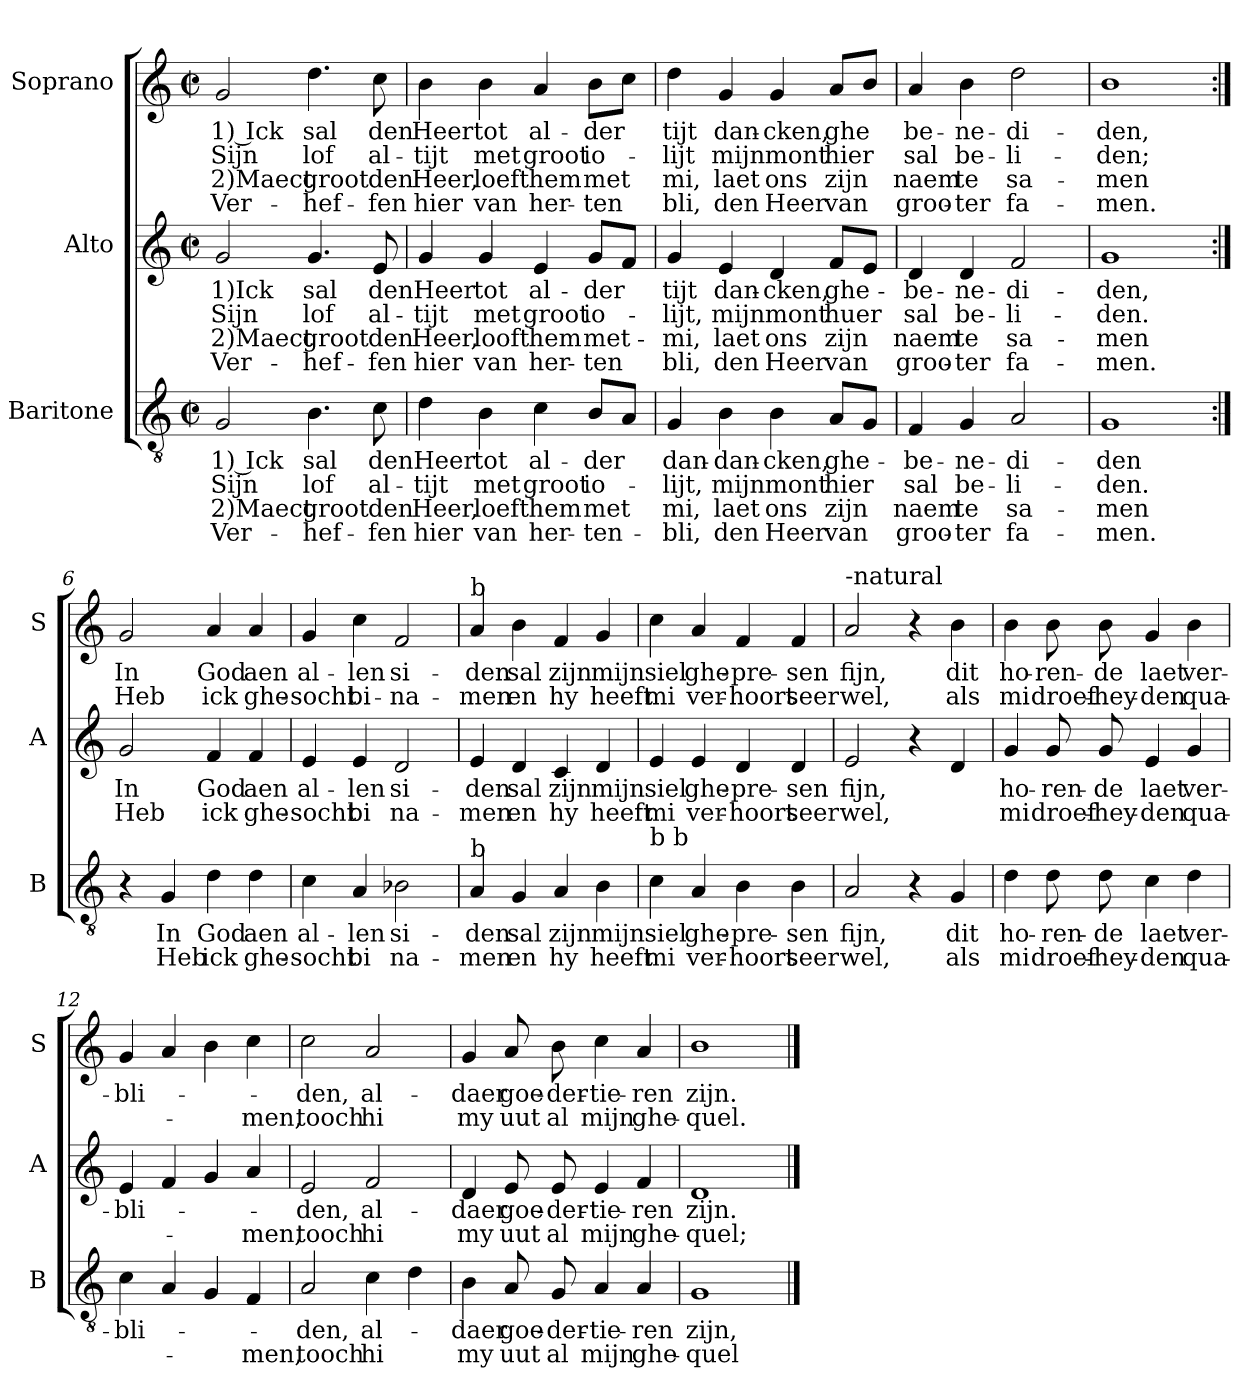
**kern	**text	**text	**text	**text	**kern	**text	**text	**text	**text	**kern	**text	**text	**text	**text
*part3	*part3	*part3	*part3	*part3	*part2	*part2	*part2	*part2	*part2	*part1	*part1	*part1	*part1	*part1
*staff3	*staff3	*staff3	*staff3	*staff3	*staff2	*staff2	*staff2	*staff2	*staff2	*staff1	*staff1	*staff1	*staff1	*staff1
*I"Baritone	*	*	*	*	*I"Alto	*	*	*	*	*I"Soprano	*	*	*	*
*I'B	*	*	*	*	*I'A	*	*	*	*	*I'S	*	*	*	*
*clefGv2	*	*	*	*	*clefG2	*	*	*	*	*clefG2	*	*	*	*
*k[]	*	*	*	*	*k[]	*	*	*	*	*k[]	*	*	*	*
*C:	*	*	*	*	*C:	*	*	*	*	*C:	*	*	*	*
*M2/2	*	*	*	*	*M2/2	*	*	*	*	*M2/2	*	*	*	*
*met(c|)	*	*	*	*	*met(c|)	*	*	*	*	*met(c|)	*	*	*	*
=1	=1	=1	=1	=1	=1	=1	=1	=1	=1	=1	=1	=1	=1	=1
!	!LO:LY:b	!LO:LY:b	!LO:LY:b	!LO:LY:b	!	!LO:LY:b	!LO:LY:b	!LO:LY:b	!LO:LY:b	!	!LO:LY:b	!LO:LY:b	!LO:LY:b	!LO:LY:b
2G/	1) Ick	Sijn	2)Maect	Ver-	2g/	1)Ick	Sijn	2)Maect	Ver-	2g/	1) Ick	Sijn	2)Maect	Ver-
!	!LO:LY:b	!LO:LY:b	!LO:LY:b	!LO:LY:b	!	!LO:LY:b	!LO:LY:b	!LO:LY:b	!LO:LY:b	!	!LO:LY:b	!LO:LY:b	!LO:LY:b	!LO:LY:b
4.B\	sal	lof	groot	-hef-	4.g/	sal	lof	groot	-hef-	4.dd\	sal	lof	groot	-hef-
!	!LO:LY:b	!LO:LY:b	!LO:LY:b	!LO:LY:b	!	!LO:LY:b	!LO:LY:b	!LO:LY:b	!LO:LY:b	!	!LO:LY:b	!LO:LY:b	!LO:LY:b	!LO:LY:b
8c\	den	al-	den	-fen	8e/	den	al-	den	-fen	8cc\	den	al-	den	-fen
=2	=2	=2	=2	=2	=2	=2	=2	=2	=2	=2	=2	=2	=2	=2
!	!LO:LY:b	!LO:LY:b	!LO:LY:b	!LO:LY:b	!	!LO:LY:b	!LO:LY:b	!LO:LY:b	!LO:LY:b	!	!LO:LY:b	!LO:LY:b	!LO:LY:b	!LO:LY:b
4d\	Heer	-tijt	Heer,	hier	4g/	Heer	-tijt	Heer,	hier	4b\	Heer	-tijt	Heer,	hier
!	!LO:LY:b	!LO:LY:b	!LO:LY:b	!LO:LY:b	!	!LO:LY:b	!LO:LY:b	!LO:LY:b	!LO:LY:b	!	!LO:LY:b	!LO:LY:b	!LO:LY:b	!LO:LY:b
4B\	tot	met	loeft	van	4g/	tot	met	looft	van	4b\	tot	met	loeft	van
!	!LO:LY:b	!LO:LY:b	!LO:LY:b	!LO:LY:b	!	!LO:LY:b	!LO:LY:b	!LO:LY:b	!LO:LY:b	!	!LO:LY:b	!LO:LY:b	!LO:LY:b	!LO:LY:b
4c\	al-	groot	hem	her-	4e/	al-	groot	hem	her-	4a/	al-	groot	hem	her-
!	!LO:LY:b	!LO:LY:b	!LO:LY:b	!LO:LY:b	!	!LO:LY:b	!LO:LY:b	!LO:LY:b	!LO:LY:b	!	!LO:LY:b	!LO:LY:b	!LO:LY:b	!LO:LY:b
8B/L	-der	io-	met	-ten-	8g/L	-der	io-	met-	-ten	8b\L	-der	io-	met	-ten
8A/J	.	.	.	.	8f/J	.	.	.	.	8cc\J	.	.	.	.
=3	=3	=3	=3	=3	=3	=3	=3	=3	=3	=3	=3	=3	=3	=3
!	!LO:LY:b	!LO:LY:b	!LO:LY:b	!LO:LY:b	!	!LO:LY:b	!LO:LY:b	!LO:LY:b	!LO:LY:b	!	!LO:LY:b	!LO:LY:b	!LO:LY:b	!LO:LY:b
4G/	dan-	-lijt,	mi,	-bli,	4g/	tijt	-lijt,	-mi,	bli,	4dd\	tijt	-lijt	mi,	bli,
!	!LO:LY:b	!LO:LY:b	!LO:LY:b	!LO:LY:b	!	!LO:LY:b	!LO:LY:b	!LO:LY:b	!LO:LY:b	!	!LO:LY:b	!LO:LY:b	!LO:LY:b	!LO:LY:b
4B\	-dan-	mijn	laet	den	4e/	dan-	mijn	laet	den	4g/	dan-	mijn	laet	den
!	!LO:LY:b	!LO:LY:b	!LO:LY:b	!LO:LY:b	!	!LO:LY:b	!LO:LY:b	!LO:LY:b	!LO:LY:b	!	!LO:LY:b	!LO:LY:b	!LO:LY:b	!LO:LY:b
4B\	-cken,	mont	ons	Heer	4d/	-cken,	mont	ons	Heer	4g/	-cken,	mont	ons	Heer
!	!LO:LY:b	!LO:LY:b	!LO:LY:b	!LO:LY:b	!	!LO:LY:b	!LO:LY:b	!LO:LY:b	!LO:LY:b	!	!LO:LY:b	!LO:LY:b	!LO:LY:b	!LO:LY:b
8A/L	ghe-	hier	zijn	van	8f/L	ghe-	huer	zijn	van	8a/L	ghe	hier	zijn	van
8G/J	.	.	.	.	8e/J	.	.	.	.	8b/J	.	.	.	.
=4	=4	=4	=4	=4	=4	=4	=4	=4	=4	=4	=4	=4	=4	=4
!	!LO:LY:b	!LO:LY:b	!LO:LY:b	!LO:LY:b	!	!LO:LY:b	!LO:LY:b	!LO:LY:b	!LO:LY:b	!	!LO:LY:b	!LO:LY:b	!LO:LY:b	!LO:LY:b
4F/	-be-	sal	naem	groo-	4d/	-be-	sal	naem	groo-	4a/	be-	sal	naem	groo-
!	!LO:LY:b	!LO:LY:b	!LO:LY:b	!LO:LY:b	!	!LO:LY:b	!LO:LY:b	!LO:LY:b	!LO:LY:b	!	!LO:LY:b	!LO:LY:b	!LO:LY:b	!LO:LY:b
4G/	-ne-	be-	te	-ter	4d/	-ne-	be-	te	-ter	4b\	-ne-	be-	te	-ter
!	!LO:LY:b	!LO:LY:b	!LO:LY:b	!LO:LY:b	!	!LO:LY:b	!LO:LY:b	!LO:LY:b	!LO:LY:b	!	!LO:LY:b	!LO:LY:b	!LO:LY:b	!LO:LY:b
2A/	-di-	-li-	sa-	fa-	2f/	-di-	-li-	sa-	fa-	2dd\	-di-	-li-	sa-	fa-
=5	=5	=5	=5	=5	=5	=5	=5	=5	=5	=5	=5	=5	=5	=5
!	!LO:LY:b	!LO:LY:b	!LO:LY:b	!LO:LY:b	!	!LO:LY:b	!LO:LY:b	!LO:LY:b	!LO:LY:b	!	!LO:LY:b	!LO:LY:b	!LO:LY:b	!LO:LY:b
1G	-den	-den.	-men	-men.	1g	-den,	-den.	-men	-men.	1b	-den,	-den;	-men	-men.
!!LO:LB:g=z
=6:|!	=6:|!	=6:|!	=6:|!	=6:|!	=6:|!	=6:|!	=6:|!	=6:|!	=6:|!	=6:|!	=6:|!	=6:|!	=6:|!	=6:|!
!	!	!	!	!	!	!LO:LY:b	!LO:LY:b	!	!	!	!LO:LY:b	!LO:LY:b	!	!
4r	.	.	.	.	2g/	In	Heb	.	.	2g/	In	Heb	.	.
!	!LO:LY:b	!LO:LY:b	!	!	!	!	!	!	!	!	!	!	!	!
4G/	In	Heb	.	.	.	.	.	.	.	.	.	.	.	.
!	!LO:LY:b	!LO:LY:b	!	!	!	!LO:LY:b	!LO:LY:b	!	!	!	!LO:LY:b	!LO:LY:b	!	!
4d\	God	ick	.	.	4f/	God	ick	.	.	4a/	God	ick	.	.
!	!LO:LY:b	!LO:LY:b	!	!	!	!LO:LY:b	!LO:LY:b	!	!	!	!LO:LY:b	!LO:LY:b	!	!
4d\	aen	ghe-	.	.	4f/	aen	ghe-	.	.	4a/	aen	ghe-	.	.
=7	=7	=7	=7	=7	=7	=7	=7	=7	=7	=7	=7	=7	=7	=7
!	!LO:LY:b	!LO:LY:b	!	!	!	!LO:LY:b	!LO:LY:b	!	!	!	!LO:LY:b	!LO:LY:b	!	!
4c\	al-	-socht	.	.	4e/	al-	-socht	.	.	4g/	al-	-socht	.	.
!	!LO:LY:b	!LO:LY:b	!	!	!	!LO:LY:b	!LO:LY:b	!	!	!	!LO:LY:b	!LO:LY:b	!	!
4A/	-len	bi	.	.	4e/	-len	bi	.	.	4cc\	-len	bi-	.	.
!	!LO:LY:b	!LO:LY:b	!	!	!	!LO:LY:b	!LO:LY:b	!	!	!	!LO:LY:b	!LO:LY:b	!	!
2B-X\	si-	na-	.	.	2d/	si-	na-	.	.	2f/	si-	-na-	.	.
=8	=8	=8	=8	=8	=8	=8	=8	=8	=8	=8	=8	=8	=8	=8
!	!	!	!	!	!	!	!	!	!	!LO:TX:a:t=b	!	!	!	!
!LO:TX:a:t=b	!	!	!	!	!	!	!	!	!	!	!	!	!	!
!	!LO:LY:b	!LO:LY:b	!	!	!	!LO:LY:b	!LO:LY:b	!	!	!	!LO:LY:b	!LO:LY:b	!	!
4A/	-den	-men	.	.	4e/	-den	-men	.	.	4a/	-den	-men	.	.
!	!LO:LY:b	!LO:LY:b	!	!	!	!LO:LY:b	!LO:LY:b	!	!	!	!LO:LY:b	!LO:LY:b	!	!
4G/	sal	en	.	.	4d/	sal	en	.	.	4b\	sal	en	.	.
!	!LO:LY:b	!LO:LY:b	!	!	!	!LO:LY:b	!LO:LY:b	!	!	!	!LO:LY:b	!LO:LY:b	!	!
4A/	zijn	hy	.	.	4c/	zijn	hy	.	.	4f/	zijn	hy	.	.
!	!LO:LY:b	!LO:LY:b	!	!	!	!LO:LY:b	!LO:LY:b	!	!	!	!LO:LY:b	!LO:LY:b	!	!
4B\	mijn	heeft	.	.	4d/	mijn	heeft	.	.	4g/	mijn	heeft	.	.
=9	=9	=9	=9	=9	=9	=9	=9	=9	=9	=9	=9	=9	=9	=9
!LO:TX:a:t=b       b	!	!	!	!	!	!	!	!	!	!	!	!	!	!
!	!LO:LY:b	!LO:LY:b	!	!	!	!LO:LY:b	!LO:LY:b	!	!	!	!LO:LY:b	!LO:LY:b	!	!
4c\	siel	mi	.	.	4e/	siel	mi	.	.	4cc\	siel	mi	.	.
!	!LO:LY:b	!LO:LY:b	!	!	!	!LO:LY:b	!LO:LY:b	!	!	!	!LO:LY:b	!LO:LY:b	!	!
4A/	ghe-	ver-	.	.	4e/	ghe-	ver-	.	.	4a/	ghe-	ver-	.	.
!	!LO:LY:b	!LO:LY:b	!	!	!	!LO:LY:b	!LO:LY:b	!	!	!	!LO:LY:b	!LO:LY:b	!	!
4B\	-pre-	-hoort	.	.	4d/	-pre-	-hoort	.	.	4f/	-pre-	-hoort	.	.
!	!LO:LY:b	!LO:LY:b	!	!	!	!LO:LY:b	!LO:LY:b	!	!	!	!LO:LY:b	!LO:LY:b	!	!
4B\	-sen	seer	.	.	4d/	-sen	seer	.	.	4f/	-sen	seer	.	.
=10	=10	=10	=10	=10	=10	=10	=10	=10	=10	=10	=10	=10	=10	=10
!	!	!	!	!	!	!	!	!	!	!LO:TX:a:t=-natural	!	!	!	!
!	!LO:LY:b	!LO:LY:b	!	!	!	!LO:LY:b	!LO:LY:b	!	!	!	!LO:LY:b	!LO:LY:b	!	!
2A/	fijn,	wel,	.	.	2e/	fijn,	wel,	.	.	2a/	fijn,	wel,	.	.
4r	.	.	.	.	4r	.	.	.	.	4r	.	.	.	.
!	!LO:LY:b	!LO:LY:b	!	!	!	!	!	!	!	!	!LO:LY:b	!LO:LY:b	!	!
4G/	dit	als	.	.	4d/	.	.	.	.	4b\	dit	als	.	.
!!LO:PB:g=z
=11	=11	=11	=11	=11	=11	=11	=11	=11	=11	=11	=11	=11	=11	=11
!	!LO:LY:b	!LO:LY:b	!	!	!	!LO:LY:b	!LO:LY:b	!	!	!	!LO:LY:b	!LO:LY:b	!	!
4d\	ho-	mi	.	.	4g/	ho-	mi	.	.	4b\	ho-	mi	.	.
!	!LO:LY:b	!LO:LY:b	!	!	!	!LO:LY:b	!LO:LY:b	!	!	!	!LO:LY:b	!LO:LY:b	!	!
8d\	-ren-	droef-	.	.	8g/	-ren-	droef-	.	.	8b\	-ren-	droef-	.	.
!	!LO:LY:b	!LO:LY:b	!	!	!	!LO:LY:b	!LO:LY:b	!	!	!	!LO:LY:b	!LO:LY:b	!	!
8d\	-de	-hey-	.	.	8g/	-de	-hey-	.	.	8b\	-de	-hey-	.	.
!	!LO:LY:b	!LO:LY:b	!	!	!	!LO:LY:b	!LO:LY:b	!	!	!	!LO:LY:b	!LO:LY:b	!	!
4c\	laet	-den	.	.	4e/	laet	-den	.	.	4g/	laet	-den	.	.
!	!LO:LY:b	!LO:LY:b	!	!	!	!LO:LY:b	!LO:LY:b	!	!	!	!LO:LY:b	!LO:LY:b	!	!
4d\	ver-	qua-	.	.	4g/	ver-	qua-	.	.	4b\	ver-	qua-	.	.
=12	=12	=12	=12	=12	=12	=12	=12	=12	=12	=12	=12	=12	=12	=12
!	!LO:LY:b	!	!	!	!	!LO:LY:b	!	!	!	!	!LO:LY:b	!	!	!
4c\	-bli-	.	.	.	4e/	-bli-	.	.	.	4g/	-bli-	.	.	.
4A/	.	.	.	.	4f/	.	.	.	.	4a/	.	.	.	.
4G/	.	.	.	.	4g/	.	.	.	.	4b\	.	.	.	.
!	!	!LO:LY:b	!	!	!	!	!LO:LY:b	!	!	!	!	!LO:LY:b	!	!
4F/	.	-men,	.	.	4a/	.	-men,	.	.	4cc\	.	-men,	.	.
=13	=13	=13	=13	=13	=13	=13	=13	=13	=13	=13	=13	=13	=13	=13
!	!LO:LY:b	!LO:LY:b	!	!	!	!LO:LY:b	!LO:LY:b	!	!	!	!LO:LY:b	!LO:LY:b	!	!
2A/	-den,	tooch	.	.	2e/	-den,	tooch	.	.	2cc\	-den,	tooch	.	.
!	!LO:LY:b	!LO:LY:b	!	!	!	!LO:LY:b	!LO:LY:b	!	!	!	!LO:LY:b	!LO:LY:b	!	!
4c\	al-	hi	.	.	2f/	al-	hi	.	.	2a/	al-	hi	.	.
4d\	.	.	.	.	.	.	.	.	.	.	.	.	.	.
=14	=14	=14	=14	=14	=14	=14	=14	=14	=14	=14	=14	=14	=14	=14
!	!LO:LY:b	!LO:LY:b	!	!	!	!LO:LY:b	!LO:LY:b	!	!	!	!LO:LY:b	!LO:LY:b	!	!
4B\	-daer	my	.	.	4d/	-daer	my	.	.	4g/	-daer	my	.	.
!	!LO:LY:b	!LO:LY:b	!	!	!	!LO:LY:b	!LO:LY:b	!	!	!	!LO:LY:b	!LO:LY:b	!	!
8A/	goe-	uut	.	.	8e/	goe-	uut	.	.	8a/	goe-	uut	.	.
!	!LO:LY:b	!LO:LY:b	!	!	!	!LO:LY:b	!LO:LY:b	!	!	!	!LO:LY:b	!LO:LY:b	!	!
8G/	-der-	al	.	.	8e/	-der-	al	.	.	8b\	-der-	al	.	.
!	!LO:LY:b	!LO:LY:b	!	!	!	!LO:LY:b	!LO:LY:b	!	!	!	!LO:LY:b	!LO:LY:b	!	!
4A/	-tie-	mijn	.	.	4e/	-tie-	mijn	.	.	4cc\	-tie-	mijn	.	.
!	!LO:LY:b	!LO:LY:b	!	!	!	!LO:LY:b	!LO:LY:b	!	!	!	!LO:LY:b	!LO:LY:b	!	!
4A/	-ren	ghe-	.	.	4f/	-ren	ghe-	.	.	4a/	-ren	ghe-	.	.
=15	=15	=15	=15	=15	=15	=15	=15	=15	=15	=15	=15	=15	=15	=15
!	!LO:LY:b	!LO:LY:b	!	!	!	!LO:LY:b	!LO:LY:b	!	!	!	!LO:LY:b	!LO:LY:b	!	!
1G	zijn,	-quel	.	.	1d	zijn.	-quel;	.	.	1b	zijn.	-quel.	.	.
==	==	==	==	==	==	==	==	==	==	==	==	==	==	==
*-	*-	*-	*-	*-	*-	*-	*-	*-	*-	*-	*-	*-	*-	*-
